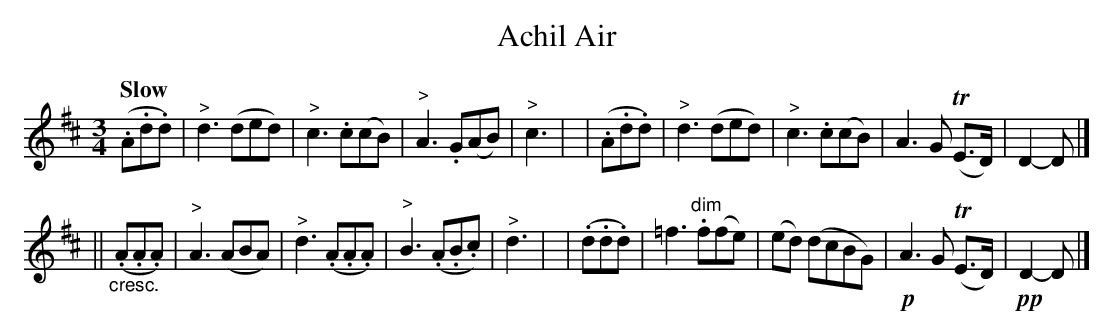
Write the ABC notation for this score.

X:1
T: Achil Air
Q: "Slow"
M: 3/4
L: 1/8
K: D
   (.A.d.d) | "^>"d3 (ded) | "^>"c3 .c(cB) | "^>"A3 .G(AB) | "^>"c3 |\
|  (.A.d.d) | "^>"d3 (ded) | "^>"c3 .c(cB) | A3 G (TE>D) | D2- D |]
|| "_cresc."(.A.A.A) | "^>"A3 (ABA) | "^>"d3 (.A.A.A) | "^>"B3 (.A.B.c) | "^>"d3 |\
|  (.d.d.d) | =f3 "dim".f(fe) | (ed) (dcBG) | !p!A3 G (TE>D) | !pp!D2- D |]
